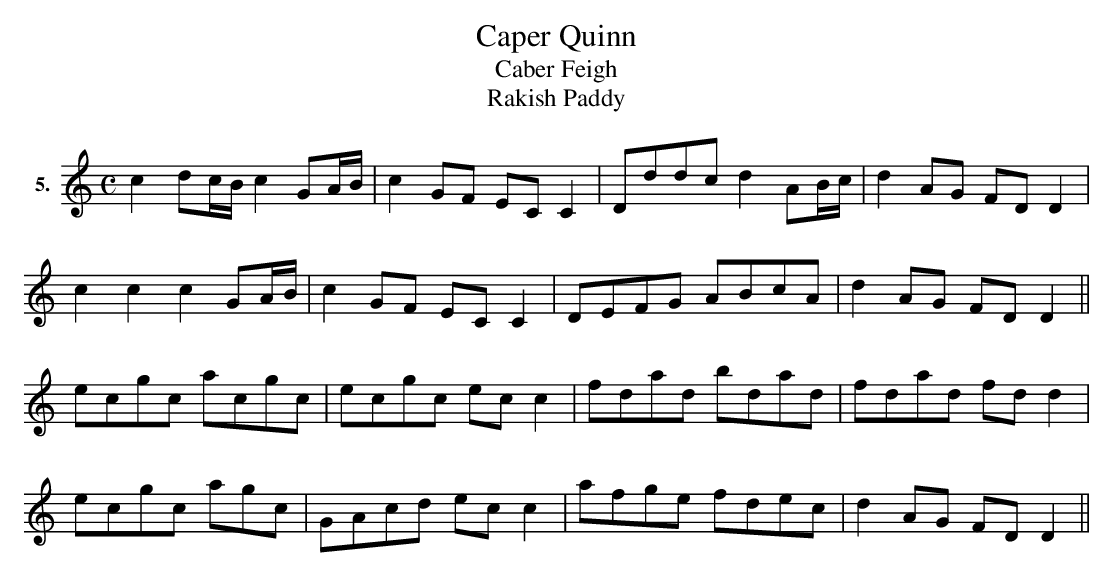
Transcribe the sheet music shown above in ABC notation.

X:1
T:Caper Quinn
T:Caber Feigh
T:Rakish Paddy
M:C
L:1/8
K:C
V:1 clef=treble name="5."
[V:1] c2 dc/B/ c2 GA/B/|c2 GF EC C2|Dddc d2 AB/c/|d2 AG FD D2|
c2c2c2 GA/B/|c2 GF EC C2|DEFG ABcA|d2 AG FD D2||
ecgc acgc|ecgc ec c2|fdad bdad|fdad fd d2|
ecgc agc|GAcd ec c2|afge fdec|d2 AG FD D2||
